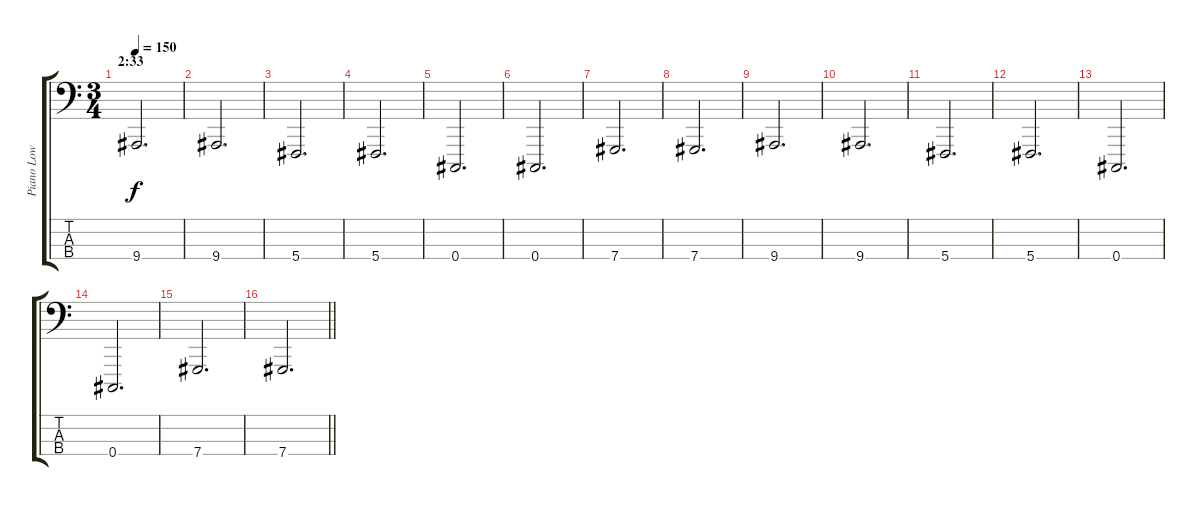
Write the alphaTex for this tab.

\track ("Piano Low" "Piano Low") {instrument acousticgrandpiano}
\staff {score tabs}
\tuning (Gb2 Db2 Ab1 Db1) {hide}
\ts (3 4)
\section ("" "2:33")
\tempo 150
\clef f4
\ks c
9.4.2{d dy f} |
9.4.2{d} |
5.4.2{d} |
5.4.2{d} |
0.4.2{d} |
0.4.2{d} |
7.4.2{d} |
7.4.2{d} |
9.4.2{d} |
9.4.2{d} |
5.4.2{d} |
5.4.2{d} |
0.4.2{d} |
0.4.2{d} |
7.4.2{d} |
\barLineRight lightlight
7.4.2{d}
